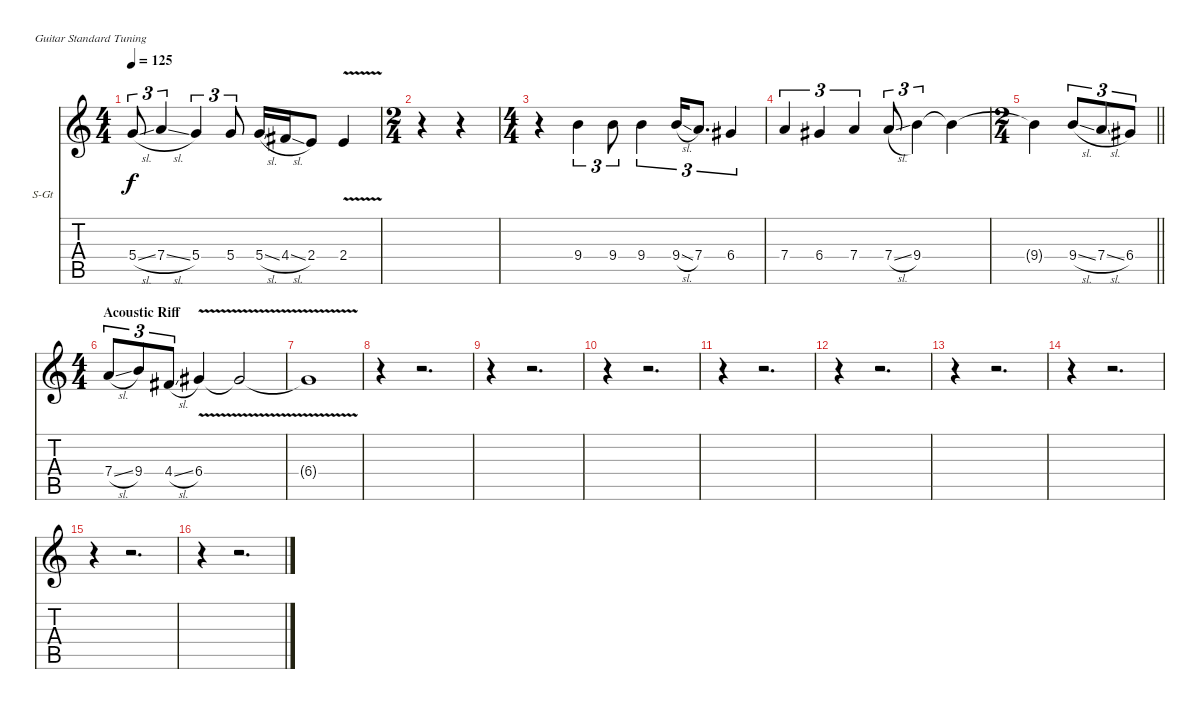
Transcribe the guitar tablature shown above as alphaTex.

\bracketExtendMode nobrackets
\firstSystemTrackNameOrientation horizontal
\otherSystemsTrackNameOrientation horizontal
\track ("Mikael Akerfeldt - Vocals" "S-Gt") {instrument oboe}
\staff {score tabs}
\tuning (E4 B3 G3 D3 A2 E2)
\displaytranspose 12
\ts (4 4)
\tempo 125
\clef g2
\ks c
5.4{sl}.8{tu (3 2) dy f} 7.4{sl}.4{tu (3 2)} 5.4.4{tu (3 2)} 5.4.8{tu (3 2)} 5.4{sl}.16 4.4{sl}.16 2.4.8 2.4{v}.4 |
\ts (2 4)
\beaming (8 2 2)
r.4 r.4 |
\ts (4 4)
\beaming (8 2 2 4)
r.4 9.4.4{tu (3 2)} 9.4.8{tu (3 2)} 9.4.4{tu (3 2)} 9.4{sl}.16{tu (3 2)} 7.4.8{d tu (3 2)} 6.4.4{tu (3 2)} |
7.4.4{tu (3 2)} 6.4.4{tu (3 2)} 7.4.4{tu (3 2)} 7.4{sl}.8{tu (3 2)} 9.4.4{tu (3 2)} 9.4{t}.4 |
\ts (2 4)
\beaming (8 2 2)
\barLineRight lightlight
9.4{t}.4 9.4{sl}.8{tu (3 2)} 7.4{sl}.8{tu (3 2)} 6.4.8{tu (3 2)} |
\ts (4 4)
\beaming (8 2 2 2 2)
\section ("" "Acoustic Riff")
7.4{sl}.8{tu (3 2)} 9.4.8{tu (3 2)} 4.4{sl}.8{tu (3 2)} 6.4{v}.4 6.4{v t}.2 |
6.4{v t}.1 |
r.4 r.2{d} |
r.4 r.2{d} |
r.4 r.2{d} |
r.4 r.2{d} |
r.4 r.2{d} |
r.4 r.2{d} |
r.4 r.2{d} |
r.4 r.2{d} |
r.4 r.2{d}
